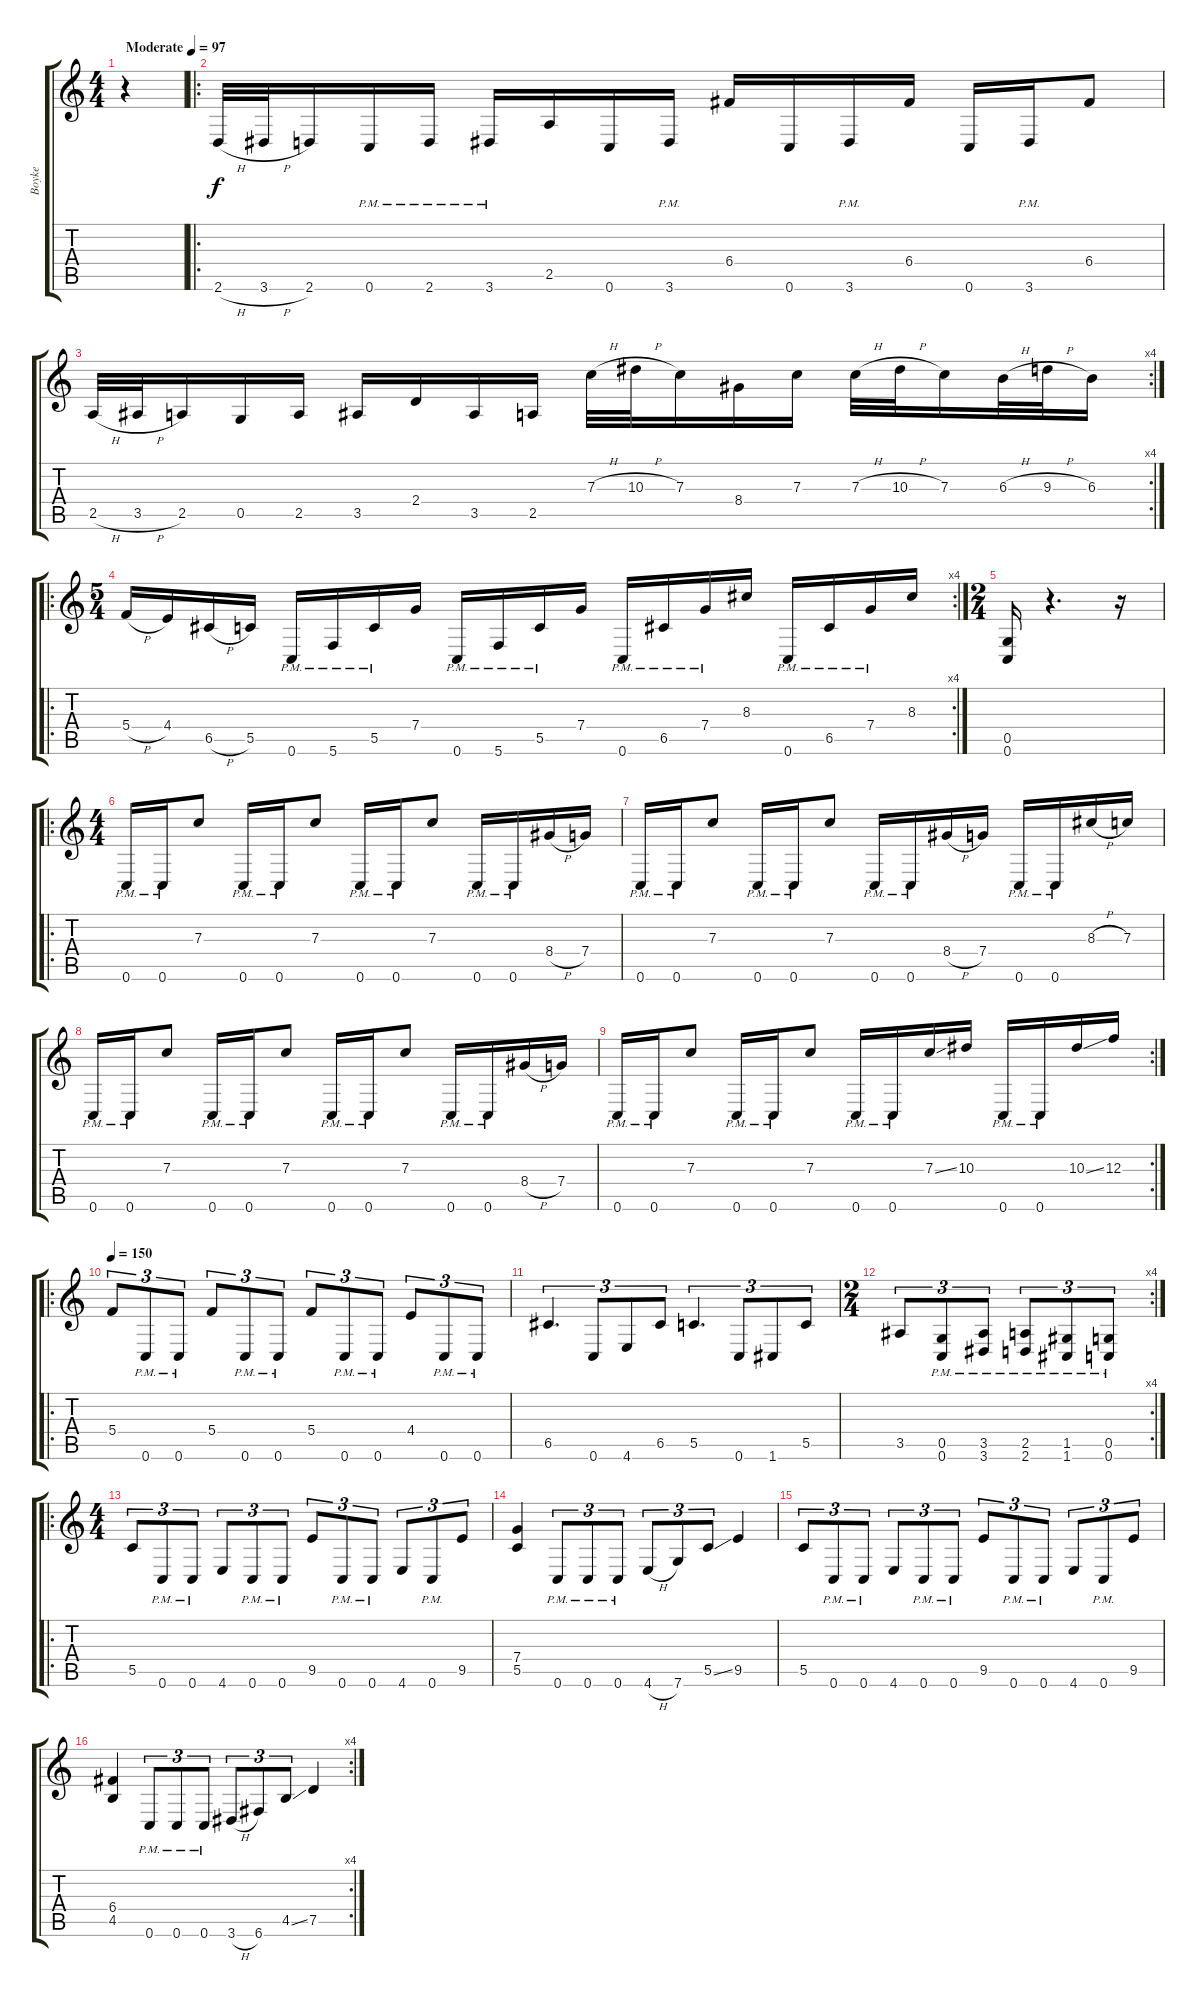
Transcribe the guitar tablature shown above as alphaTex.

\track ("Boyke" "Boyke") {instrument distortionguitar}
\staff {score tabs}
\tuning (D4 A3 F3 C3 G2 C2) {hide}
\ts (4 4)
\tempo (97 "Moderate")
\clef g2
\ks c
r.4{dy f instrument distortionguitar} |
\ro
2.6{h}.32 3.6{h}.32 2.6.16 0.6{pm}.16 2.6{pm}.16 3.6{pm}.16 2.5.16 0.6.16 3.6{pm}.16 6.4.16 0.6.16 3.6{pm}.16 6.4.16 0.6.16 3.6{pm}.16 6.4.8 |
\rc 4
2.5{h}.32 3.5{h}.32 2.5.16 0.5.16 2.5.16 3.5.16 2.4.16 3.5.16 2.5.16 7.3{h}.32 10.3{h}.32 7.3.16 8.4.16 7.3.16 7.3{h}.32 10.3{h}.32 7.3.16 6.3{h}.32 9.3{h}.32 6.3.16 |
\ro
\rc 4
\ts (5 4)
5.4{h}.16 4.4.16 6.5{h}.16 5.5.16 0.6{pm}.16 5.6{pm}.16 5.5{pm}.16 7.4.16 0.6{pm}.16 5.6{pm}.16 5.5{pm}.16 7.4.16 0.6{pm}.16 6.5{pm}.16 7.4{pm}.16 8.3.16 0.6{pm}.16 6.5{pm}.16 7.4{pm}.16 8.3.16 |
\ts (2 4)
(0.5 0.6).16 r.4{d} r.16 |
\ro
\ts (4 4)
0.6{pm}.16 0.6{pm}.16 7.3.8 0.6{pm}.16 0.6{pm}.16 7.3.8 0.6{pm}.16 0.6{pm}.16 7.3.8 0.6{pm}.16 0.6{pm}.16 8.4{h}.16 7.4.16 |
0.6{pm}.16 0.6{pm}.16 7.3.8 0.6{pm}.16 0.6{pm}.16 7.3.8 0.6{pm}.16 0.6{pm}.16 8.4{h}.16 7.4.16 0.6{pm}.16 0.6{pm}.16 8.3{h}.16 7.3.16 |
0.6{pm}.16 0.6{pm}.16 7.3.8 0.6{pm}.16 0.6{pm}.16 7.3.8 0.6{pm}.16 0.6{pm}.16 7.3.8 0.6{pm}.16 0.6{pm}.16 8.4{h}.16 7.4.16 |
\rc 2
0.6{pm}.16 0.6{pm}.16 7.3.8 0.6{pm}.16 0.6{pm}.16 7.3.8 0.6{pm}.16 0.6{pm}.16 7.3{ss}.16 10.3.16 0.6{pm}.16 0.6{pm}.16 10.3{ss}.16 12.3.16 |
\ro
\tempo 150
5.4.8{tu (3 2)} 0.6{pm}.8{tu (3 2)} 0.6{pm}.8{tu (3 2)} 5.4.8{tu (3 2)} 0.6{pm}.8{tu (3 2)} 0.6{pm}.8{tu (3 2)} 5.4.8{tu (3 2)} 0.6{pm}.8{tu (3 2)} 0.6{pm}.8{tu (3 2)} 4.4.8{tu (3 2)} 0.6{pm}.8{tu (3 2)} 0.6{pm}.8{tu (3 2)} |
6.5.4{d tu (3 2)} 0.6.8{tu (3 2)} 4.6.8{tu (3 2)} 6.5.8{tu (3 2)} 5.5.4{d tu (3 2)} 0.6.8{tu (3 2)} 1.6.8{tu (3 2)} 5.5.8{tu (3 2)} |
\rc 4
\ts (2 4)
3.5.8{tu (3 2)} (0.5{pm} 0.6{pm}).8{tu (3 2)} (3.5 3.6{pm}).8{tu (3 2)} (2.5 2.6{pm}).8{tu (3 2)} (1.5 1.6{pm}).8{tu (3 2)} (0.5 0.6{pm}).8{tu (3 2)} |
\ro
\ts (4 4)
5.5.8{tu (3 2)} 0.6{pm}.8{tu (3 2)} 0.6{pm}.8{tu (3 2)} 4.6.8{tu (3 2)} 0.6{pm}.8{tu (3 2)} 0.6{pm}.8{tu (3 2)} 9.5.8{tu (3 2)} 0.6{pm}.8{tu (3 2)} 0.6{pm}.8{tu (3 2)} 4.6.8{tu (3 2)} 0.6{pm}.8{tu (3 2)} 9.5.8{tu (3 2)} |
(7.4 5.5).4 0.6{pm}.8{tu (3 2)} 0.6{pm}.8{tu (3 2)} 0.6{pm}.8{tu (3 2)} 4.6{h}.8{tu (3 2)} 7.6.8{tu (3 2)} 5.5{ss}.8{tu (3 2)} 9.5.4 |
5.5.8{tu (3 2)} 0.6{pm}.8{tu (3 2)} 0.6{pm}.8{tu (3 2)} 4.6.8{tu (3 2)} 0.6{pm}.8{tu (3 2)} 0.6{pm}.8{tu (3 2)} 9.5.8{tu (3 2)} 0.6{pm}.8{tu (3 2)} 0.6{pm}.8{tu (3 2)} 4.6.8{tu (3 2)} 0.6{pm}.8{tu (3 2)} 9.5.8{tu (3 2)} |
\rc 4
(6.4 4.5).4 0.6{pm}.8{tu (3 2)} 0.6{pm}.8{tu (3 2)} 0.6{pm}.8{tu (3 2)} 3.6{h}.8{tu (3 2)} 6.6.8{tu (3 2)} 4.5{ss}.8{tu (3 2)} 7.5.4
